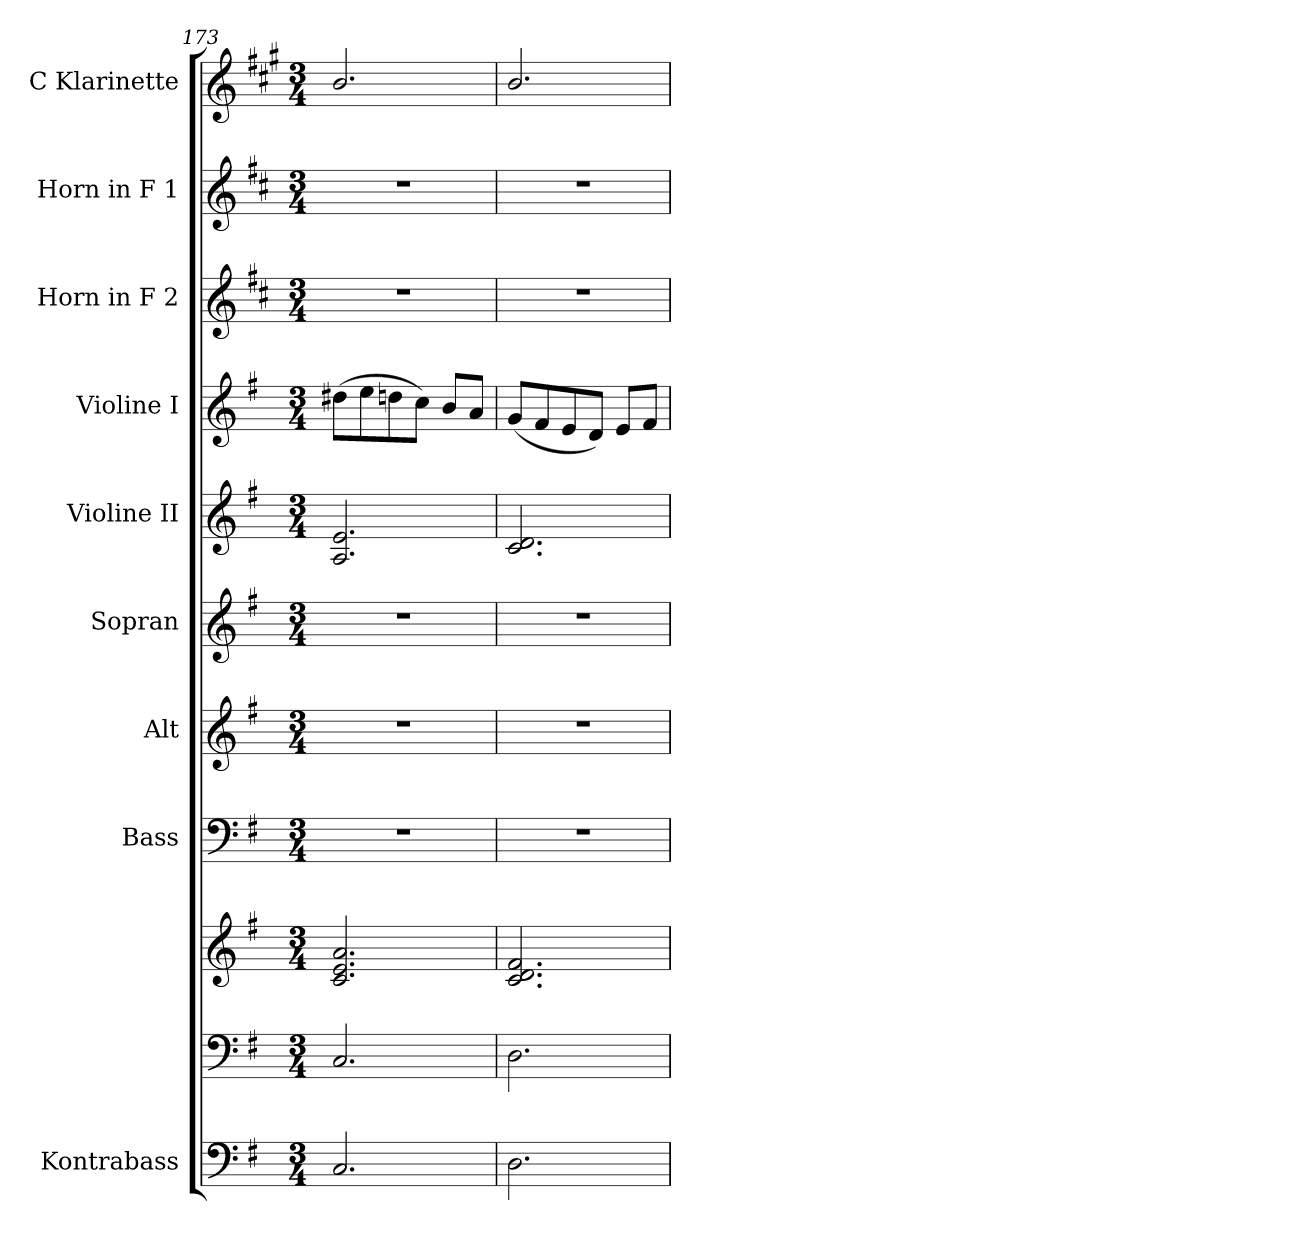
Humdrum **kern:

**kern	**kern	**kern	**kern	**kern	**kern	**kern	**kern	**kern	**kern	**kern
*part10	*part9	*part9	*part8	*part7	*part6	*part5	*part4	*part3	*part2	*part1
*staff11	*staff10	*staff9	*staff8	*staff7	*staff6	*staff5	*staff4	*staff3	*staff2	*staff1
*I"Kontrabass	*	*	*I"Bass	*I"Alt	*I"Sopran	*I"Violine II	*I"Violine I	*I"Horn in F 2	*I"Horn in F 1	*I"C Klarinette
*I'Kb.	*	*	*I'B.	*I'A.	*I'S.	*I'Vl. II	*I'Vl. I	*	*	*I'Kl.
!!LO:PB:g=z
*clefF4	*clefF4	*clefG2	*clefF4	*clefG2	*clefG2	*clefG2	*clefG2	*clefG2	*clefG2	*clefG2
*ITrd7c12	*	*	*	*	*	*	*	*ITrd4c7	*ITrd4c7	*ITrd1c2
*k[f#]	*k[f#]	*k[f#]	*k[f#]	*k[f#]	*k[f#]	*k[f#]	*k[f#]	*k[f#]	*k[f#]	*k[f#]
*G:	*G:	*G:	*G:	*G:	*G:	*G:	*G:	*G:	*G:	*G:
*M3/4	*M3/4	*M3/4	*M3/4	*M3/4	*M3/4	*M3/4	*M3/4	*M3/4	*M3/4	*M3/4
=173	=173	=173	=173	=173	=173	=173	=173	=173	=173	=173
2.CC/	2.C/	2.c/ 2.e/ 2.a/	2.r	2.r	2.r	2.A/ 2.e/	(>8dd#X\L	2.r	2.r	2.a/
.	.	.	.	.	.	.	8ee\	.	.	.
.	.	.	.	.	.	.	8ddn\	.	.	.
.	.	.	.	.	.	.	8cc\J)	.	.	.
.	.	.	.	.	.	.	8b/L	.	.	.
.	.	.	.	.	.	.	8a/J	.	.	.
=174	=174	=174	=174	=174	=174	=174	=174	=174	=174	=174
2.DD\	2.D\	2.c/ 2.d/ 2.f#/	2.r	2.r	2.r	2.c/ 2.d/	(<8g/L	2.r	2.r	2.a/
.	.	.	.	.	.	.	8f#/	.	.	.
.	.	.	.	.	.	.	8e/	.	.	.
.	.	.	.	.	.	.	8d/J)	.	.	.
.	.	.	.	.	.	.	8e/L	.	.	.
.	.	.	.	.	.	.	8f#/J	.	.	.
=	=	=	=	=	=	=	=	=	=	=
*-	*-	*-	*-	*-	*-	*-	*-	*-	*-	*-
